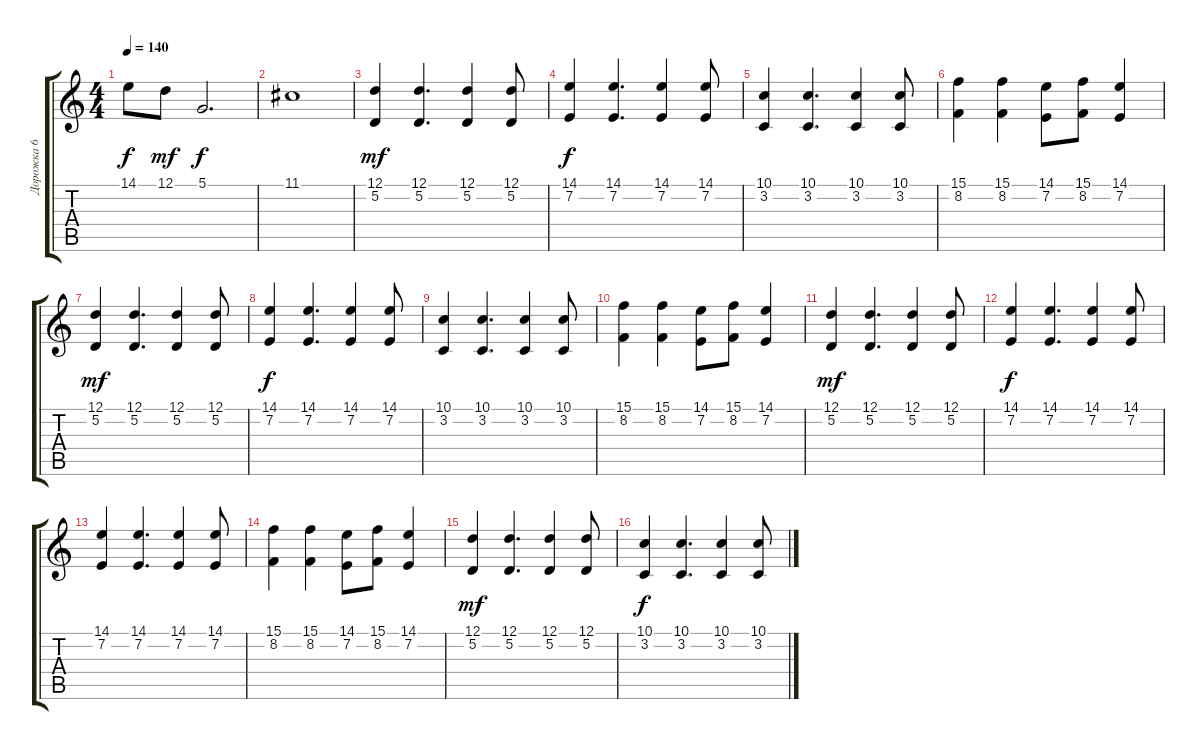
\track ("Дорожка 6" "Дорожка 6") {instrument musicbox}
\staff {score tabs}
\tuning (D4 A3 F3 C3 G2 C2) {hide}
\ts (4 4)
\tempo 140
\clef g2
\ks c
14.1.8{dy f} 12.1.8{dy mf} 5.1.2{d dy f} |
11.1.1 |
(12.1 5.2).4{dy mf instrument musicbox} (12.1 5.2).4{d} (12.1 5.2).4 (12.1 5.2).8 |
(14.1 7.2).4{dy f} (14.1 7.2).4{d} (14.1 7.2).4 (14.1 7.2).8 |
(10.1 3.2).4 (10.1 3.2).4{d} (10.1 3.2).4 (10.1 3.2).8 |
(15.1 8.2).4 (15.1 8.2).4 (14.1 7.2).8 (15.1 8.2).8 (14.1 7.2).4 |
(12.1 5.2).4{dy mf} (12.1 5.2).4{d} (12.1 5.2).4 (12.1 5.2).8 |
(14.1 7.2).4{dy f} (14.1 7.2).4{d} (14.1 7.2).4 (14.1 7.2).8 |
(10.1 3.2).4 (10.1 3.2).4{d} (10.1 3.2).4 (10.1 3.2).8 |
(15.1 8.2).4 (15.1 8.2).4 (14.1 7.2).8 (15.1 8.2).8 (14.1 7.2).4 |
(12.1 5.2).4{dy mf} (12.1 5.2).4{d} (12.1 5.2).4 (12.1 5.2).8 |
(14.1 7.2).4{dy f} (14.1 7.2).4{d} (14.1 7.2).4 (14.1 7.2).8 |
(14.1 7.2).4 (14.1 7.2).4{d} (14.1 7.2).4 (14.1 7.2).8 |
(15.1 8.2).4 (15.1 8.2).4 (14.1 7.2).8 (15.1 8.2).8 (14.1 7.2).4 |
(12.1 5.2).4{dy mf} (12.1 5.2).4{d} (12.1 5.2).4 (12.1 5.2).8 |
(10.1 3.2).4{dy f} (10.1 3.2).4{d} (10.1 3.2).4 (10.1 3.2).8
